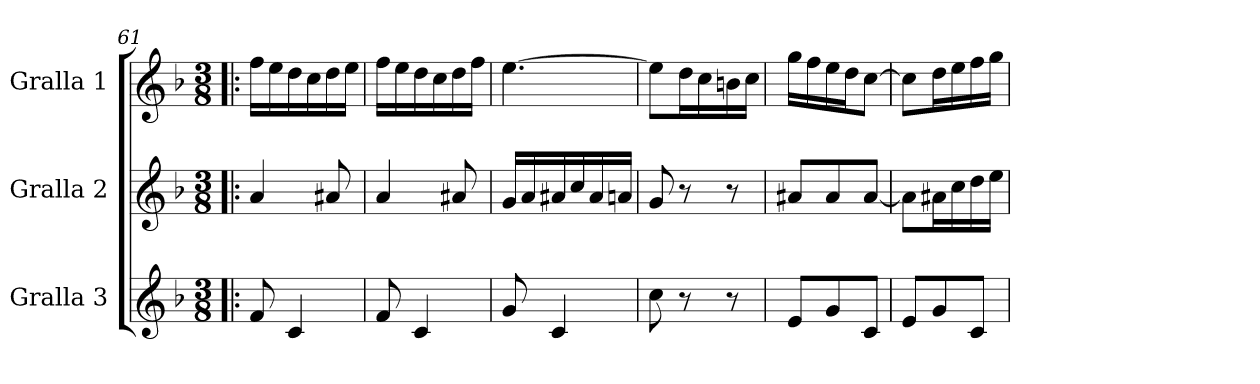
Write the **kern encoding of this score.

**kern	**kern	**kern
*part3	*part2	*part1
*staff3	*staff2	*staff1
*I"Gralla 3	*I"Gralla 2	*I"Gralla 1
*clefG2	*clefG2	*clefG2
*k[b-]	*k[b-]	*k[b-]
*M3/8	*M3/8	*M3/8
=61!|:	=61!|:	=61!|:
8f	4a	16ff\LL
.	.	16ee\
4c	.	16dd\
.	.	16cc\
.	8a#	16dd\
.	.	16ee\JJ
=62	=62	=62
8f	4a	16ff\LL
.	.	16ee\
4c	.	16dd\
.	.	16cc\
.	8a#	16dd\
.	.	16ff\JJ
=63	=63	=63
8g	16g/LL	[4.ee
.	16a/	.
4c	16a#/	.
.	16cc/	.
.	16a#/	.
.	16a/JJ	.
=64	=64	=64
8cc	8g	8ee\L]
8r	8r	16dd\L
.	.	16cc\
8r	8r	16bn\
.	.	16cc\JJ
=65	=65	=65
8e/L	8a#/L	16gg\LL
.	.	16ff\
8g/	8a#/	16ee\
.	.	16dd\J
8c/J	[8a#/J	[8cc\J
=66	=66	=66
8e/L	8a#\L]	8cc\L]
8g/	16a#\L	16dd\L
.	16cc\	16ee\
8c/J	16dd\	16ff\
.	16ee\JJ	16gg\JJ
=	=	=
*-	*-	*-
